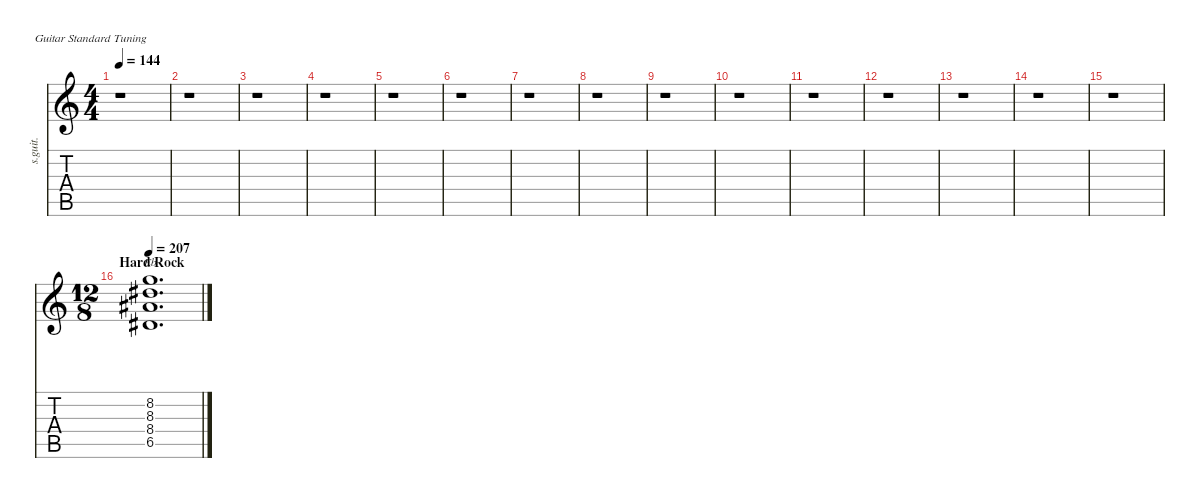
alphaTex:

\defaultSystemsLayout 4
\hideDynamics
\bracketExtendMode nobrackets
\track ("Brian May | Guitar III" "s.guit.") {instrument distortionguitar}
\staff {score tabs}
\tuning (E4 B3 G3 D3 A2 E2)
\chord ("Eb" 3 1 2 2 0 x) {showdiagram false}
\ts (4 4)
\tempo 144
\clef g2
\ks c
r.1{dy f} |
r.1 |
r.1 |
r.1 |
r.1 |
r.1 |
r.1 |
r.1 |
r.1 |
r.1 |
r.1 |
r.1 |
r.1 |
r.1 |
r.1 |
\ts (12 8)
\beaming (8 2 2 2 2)
\section ("" "Hard Rock")
\tempo 207
(8.2 8.3{acc #} 8.4{acc #} 6.5{acc #}).1{d ch "Eb" lyrics (0 "") lyrics (1 "") lyrics (2 "") lyrics (3 "") lyrics (4 "")}
